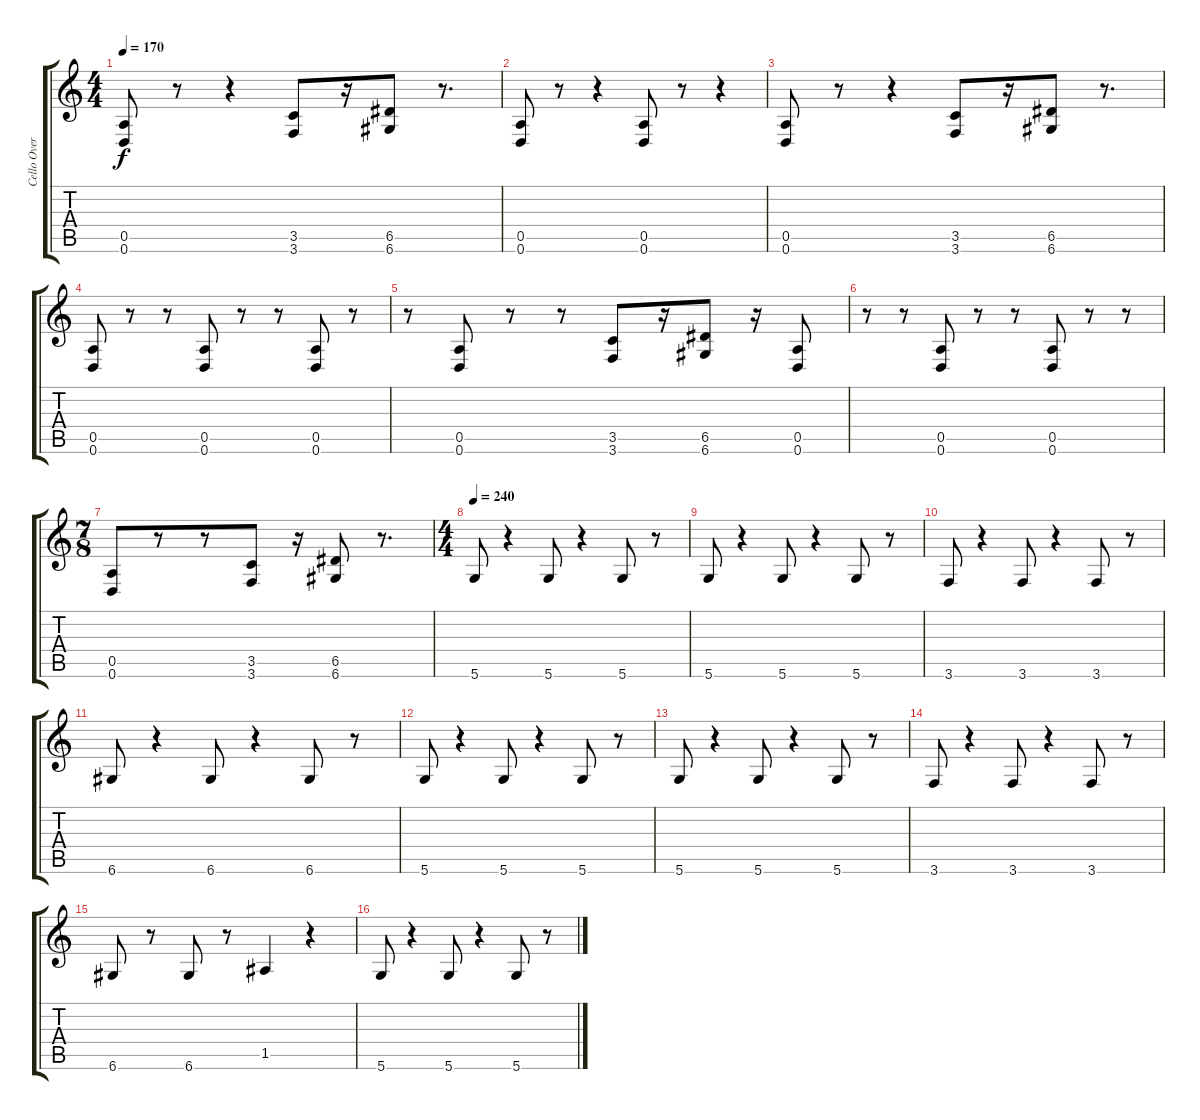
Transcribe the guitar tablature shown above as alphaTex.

\track ("Cello Overall" "Cello Over") {instrument distortionguitar}
\staff {score tabs}
\tuning (E4 B3 G3 D3 A2 D2) {hide}
\ts (4 4)
\tempo 170
\clef g2
\ks c
(0.5 0.6).8{dy f} r.8 r.4 (3.5 3.6).8 r.16 (6.5 6.6).8 r.8{d} |
(0.5 0.6).8 r.8 r.4 (0.5 0.6).8 r.8 r.4 |
(0.5 0.6).8 r.8 r.4 (3.5 3.6).8 r.16 (6.5 6.6).8 r.8{d} |
(0.5 0.6).8 r.8 r.8 (0.5 0.6).8 r.8 r.8 (0.5 0.6).8 r.8 |
r.8 (0.5 0.6).8 r.8 r.8 (3.5 3.6).8 r.16 (6.5 6.6).8 r.16 (0.5 0.6).8 |
r.8 r.8 (0.5 0.6).8 r.8 r.8 (0.5 0.6).8 r.8 r.8 |
\ts (7 8)
(0.5 0.6).8 r.8 r.8 (3.5 3.6).8 r.16 (6.5 6.6).8 r.8{d} |
\ts (4 4)
\tempo 240
5.6.8 r.4 5.6.8 r.4 5.6.8 r.8 |
5.6.8 r.4 5.6.8 r.4 5.6.8 r.8 |
3.6.8 r.4 3.6.8 r.4 3.6.8 r.8 |
6.6.8 r.4 6.6.8 r.4 6.6.8 r.8 |
5.6.8 r.4 5.6.8 r.4 5.6.8 r.8 |
5.6.8 r.4 5.6.8 r.4 5.6.8 r.8 |
3.6.8 r.4 3.6.8 r.4 3.6.8 r.8 |
6.6.8 r.8 6.6.8 r.8 1.5.4 r.4 |
5.6.8 r.4 5.6.8 r.4 5.6.8 r.8
